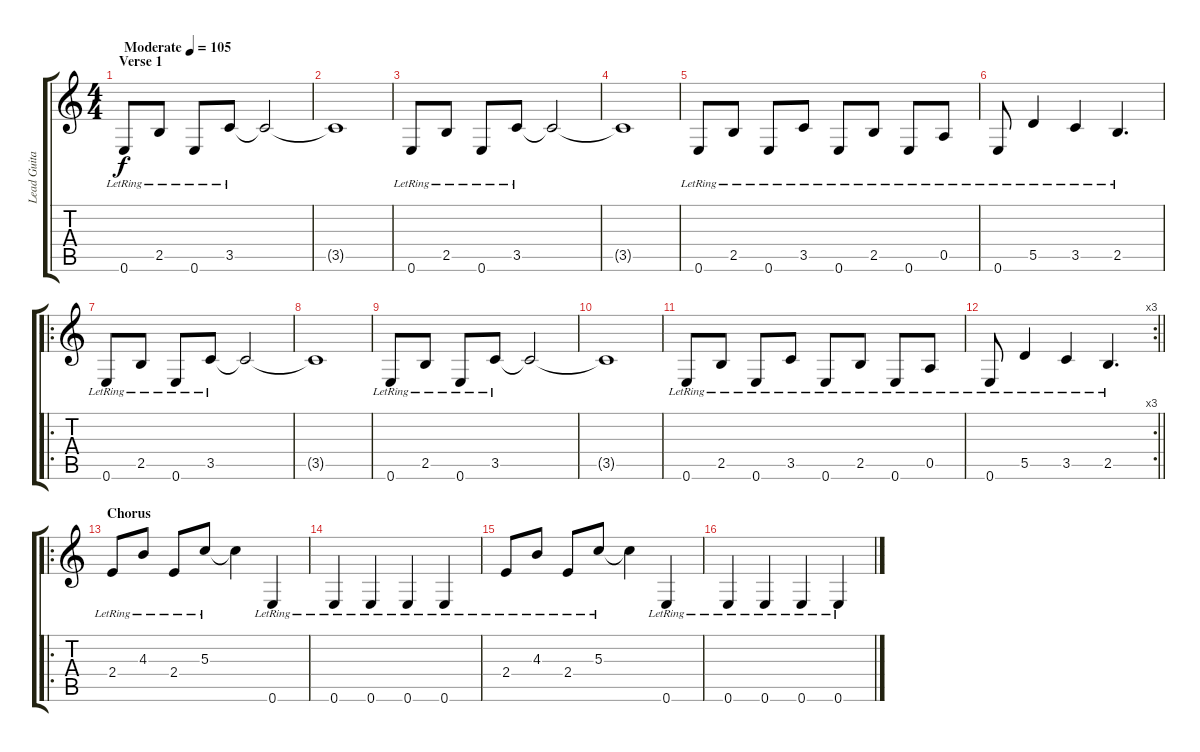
\track ("Lead Guitar" "Lead Guita") {instrument overdrivenguitar}
\staff {score tabs}
\tuning (E4 B3 G3 D3 A2 E2) {hide}
\ts (4 4)
\section ("" "Verse 1")
\tempo (105 "Moderate")
\clef g2
\ks c
0.6{lr}.8{dy f instrument overdrivenguitar} 2.5{lr}.8 0.6{lr}.8 3.5{lr}.8 3.5{t}.2 |
3.5{t}.1 |
0.6{lr}.8 2.5{lr}.8 0.6{lr}.8 3.5{lr}.8 3.5{t}.2 |
3.5{t}.1 |
0.6{lr}.8 2.5{lr}.8 0.6{lr}.8 3.5{lr}.8 0.6{lr}.8 2.5{lr}.8 0.6{lr}.8 0.5{lr}.8 |
0.6{lr}.8 5.5{lr}.4 3.5{lr}.4 2.5{lr}.4{d} |
\ro
0.6{lr}.8 2.5{lr}.8 0.6{lr}.8 3.5{lr}.8 3.5{t}.2 |
3.5{t}.1 |
0.6{lr}.8 2.5{lr}.8 0.6{lr}.8 3.5{lr}.8 3.5{t}.2 |
3.5{t}.1 |
0.6{lr}.8 2.5{lr}.8 0.6{lr}.8 3.5{lr}.8 0.6{lr}.8 2.5{lr}.8 0.6{lr}.8 0.5{lr}.8 |
\rc 3
\barLineRight lightlight
0.6{lr}.8 5.5{lr}.4 3.5{lr}.4 2.5{lr}.4{d} |
\ro
\section ("" "Chorus")
2.4{lr}.8 4.3{lr}.8 2.4{lr}.8 5.3{lr}.8 5.3{t}.4 0.6{lr}.4 |
0.6{lr}.4 0.6{lr}.4 0.6{lr}.4 0.6{lr}.4 |
2.4{lr}.8 4.3{lr}.8 2.4{lr}.8 5.3{lr}.8 5.3{t}.4 0.6{lr}.4 |
0.6{lr}.4 0.6{lr}.4 0.6{lr}.4 0.6{lr}.4
